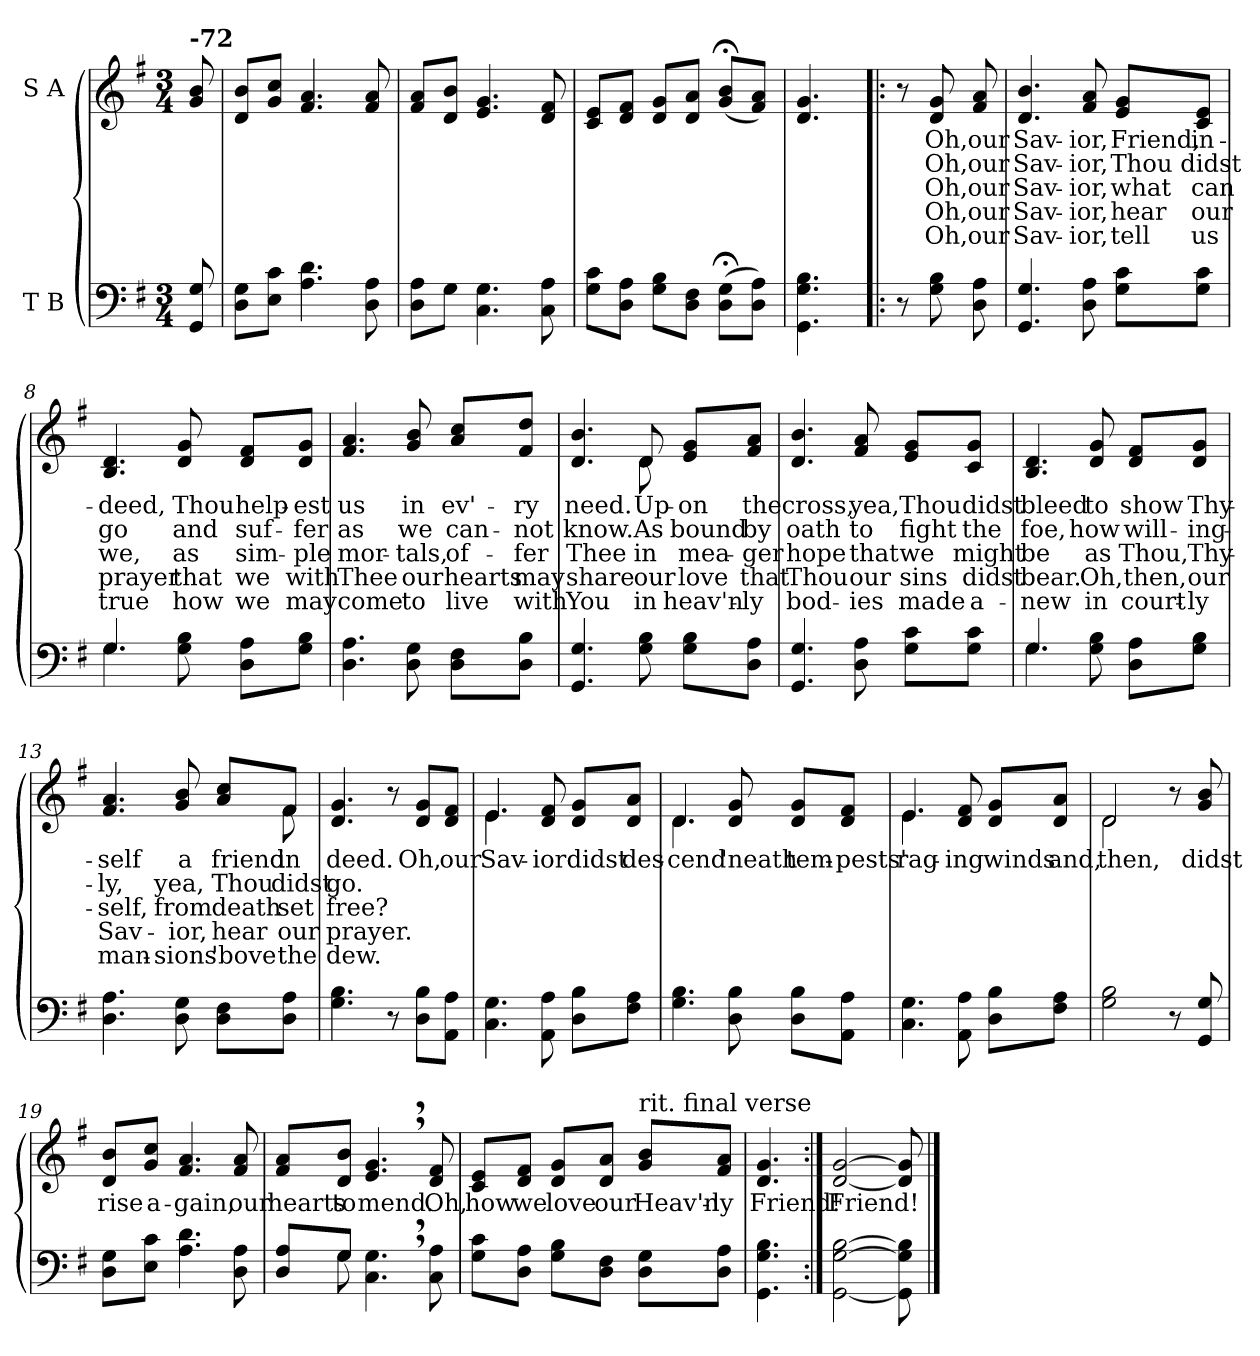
**kern	**kern	**text	**text	**text	**text	**text
*part2	*part1	*part1	*part1	*part1	*part1	*part1
*staff2	*staff1	*staff1	*staff1	*staff1	*staff1	*staff1
*I"T B	*I"S A	*	*	*	*	*
*clefF4	*clefG2	*	*	*	*	*
*k[f#]	*k[f#]	*	*	*	*	*
*M3/4	*M3/4	*	*	*	*	*
*MM60	*MM60	*	*	*	*	*
=1	=1	=1	=1	=1	=1	=1
!	!LO:TX:a:B:t=-72	!	!	!	!	!
8GG/ 8G/	8g/ 8b/	.	.	.	.	.
=2	=2	=2	=2	=2	=2	=2
8D\ 8G\L	8d/ 8b/L	.	.	.	.	.
8E\ 8c\J	8g/ 8cc/J	.	.	.	.	.
4.A\ 4.d\	4.f#/ 4.a/	.	.	.	.	.
8D\ 8A\	8f#/ 8a/	.	.	.	.	.
=3	=3	=3	=3	=3	=3	=3
8D\ 8A\L	8f#/ 8a/L	.	.	.	.	.
8G\J	8d/ 8b/J	.	.	.	.	.
4.C\ 4.G\	4.e/ 4.g/	.	.	.	.	.
8C\ 8A\	8d/ 8f#/	.	.	.	.	.
=4	=4	=4	=4	=4	=4	=4
8G\ 8c\L	8c/ 8e/L	.	.	.	.	.
8D\ 8A\J	8d/ 8f#/J	.	.	.	.	.
8G\ 8B\L	8d/ 8g/L	.	.	.	.	.
8D\ 8F#\J	8d/ 8a/J	.	.	.	.	.
(>8D\;< 8G\;<L	(<8g/;< 8b/;<L	.	.	.	.	.
8D\ 8A\J)	8f#/ 8a/J)	.	.	.	.	.
=5	=5	=5	=5	=5	=5	=5
4.GG\ 4.G\ 4.B\	4.d/ 4.g/	.	.	.	.	.
=6!|:	=6!|:	=6!|:	=6!|:	=6!|:	=6!|:	=6!|:
8r	8r	.	.	.	.	.
!	!	!LO:LY:b	!LO:LY:b	!LO:LY:b	!LO:LY:b	!LO:LY:b
8G\ 8B\	8d/ 8g/	Oh,	Oh,	Oh,	Oh,	Oh,
!	!	!LO:LY:b	!LO:LY:b	!LO:LY:b	!LO:LY:b	!LO:LY:b
8D\ 8A\	8f#/ 8a/	our	our	our	our	our
!!LO:LB:g=z
=7	=7	=7	=7	=7	=7	=7
!	!	!LO:LY:b	!LO:LY:b	!LO:LY:b	!LO:LY:b	!LO:LY:b
4.GG/ 4.G/	4.d/ 4.b/	Sav-	Sav-	Sav-	Sav-	Sav-
!	!	!LO:LY:b	!LO:LY:b	!LO:LY:b	!LO:LY:b	!LO:LY:b
8D\ 8A\	8f#/ 8a/	-ior,	-ior,	-ior,	-ior,	-ior,
!	!	!LO:LY:b	!LO:LY:b	!LO:LY:b	!LO:LY:b	!LO:LY:b
8G\ 8c\L	8e/ 8g/L	Friend,	Thou	what	hear	tell
!	!	!LO:LY:b	!LO:LY:b	!LO:LY:b	!LO:LY:b	!LO:LY:b
8G\ 8c\J	8c/ 8e/J	in-	didst	can	our	us
=8	=8	=8	=8	=8	=8	=8
*^	*	*	*	*	*	*
!	!	!	!LO:LY:b	!LO:LY:b	!LO:LY:b	!LO:LY:b	!LO:LY:b
4.G/	4.G\	4.B/ 4.d/	-deed,	go	we,	prayer	true
!	!	!	!LO:LY:b	!LO:LY:b	!LO:LY:b	!LO:LY:b	!LO:LY:b
8G\ 8B\	4.ryy	8d/ 8g/	Thou	and	as	that	how
!	!	!	!LO:LY:b	!LO:LY:b	!LO:LY:b	!LO:LY:b	!LO:LY:b
8D\ 8A\L	.	8d/ 8f#/L	help-	suf-	sim-	we	we
!	!	!	!LO:LY:b	!LO:LY:b	!LO:LY:b	!LO:LY:b	!LO:LY:b
8G\ 8B\J	.	8d/ 8g/J	-est	-fer	-ple	with	may
*v	*v	*	*	*	*	*	*
=9	=9	=9	=9	=9	=9	=9
!	!	!LO:LY:b	!LO:LY:b	!LO:LY:b	!LO:LY:b	!LO:LY:b
4.D\ 4.A\	4.f#/ 4.a/	us	as	mor-	Thee	come
!	!	!LO:LY:b	!LO:LY:b	!LO:LY:b	!LO:LY:b	!LO:LY:b
8D\ 8G\	8g/ 8b/	in	we	tals,	our	to
!	!	!LO:LY:b	!LO:LY:b	!LO:LY:b	!LO:LY:b	!LO:LY:b
8D\ 8F#\L	8a/ 8cc/L	ev'-	can-	of-	hearts	live
!	!	!LO:LY:b	!LO:LY:b	!LO:LY:b	!LO:LY:b	!LO:LY:b
8D\ 8B\J	8f#/ 8dd/J	-ry	-not	-fer	may	with
!!LO:LB:g=z
=10	=10	=10	=10	=10	=10	=10
!	!	!LO:LY:b	!LO:LY:b	!LO:LY:b	!LO:LY:b	!LO:LY:b
*	*^	*	*	*	*	*
4.GG/ 4.G/	4.d/ 4.b/	4.ryy	need.	know.	Thee	share	You
!	!	!	!LO:LY:b	!LO:LY:b	!LO:LY:b	!LO:LY:b	!LO:LY:b
8G\ 8B\	8d/	8d\	Up-	As	in	our	in
!	!	!	!LO:LY:b	!LO:LY:b	!LO:LY:b	!LO:LY:b	!LO:LY:b
8G\ 8B\L	8e/ 8g/L	4ryy	-on	bound	mea-	love	heav'n-
!	!	!	!LO:LY:b	!LO:LY:b	!LO:LY:b	!LO:LY:b	!LO:LY:b
8D\ 8A\J	8f#/ 8a/J	.	the	by	-ger	that	-ly
*	*v	*v	*	*	*	*	*
=11	=11	=11	=11	=11	=11	=11
!	!	!LO:LY:b	!LO:LY:b	!LO:LY:b	!LO:LY:b	!LO:LY:b
4.GG/ 4.G/	4.d/ 4.b/	cross,	oath	hope	Thou	bod-
!	!	!LO:LY:b	!LO:LY:b	!LO:LY:b	!LO:LY:b	!LO:LY:b
8D\ 8A\	8f#/ 8a/	yea,	to	that	our	-ies
!	!	!LO:LY:b	!LO:LY:b	!LO:LY:b	!LO:LY:b	!LO:LY:b
8G\ 8c\L	8e/ 8g/L	Thou	fight	we	sins	made
!	!	!LO:LY:b	!LO:LY:b	!LO:LY:b	!LO:LY:b	!LO:LY:b
8G\ 8c\J	8c/ 8g/J	didst	the	might	didst	a-
=12	=12	=12	=12	=12	=12	=12
*^	*	*	*	*	*	*
!	!	!	!LO:LY:b	!LO:LY:b	!LO:LY:b	!LO:LY:b	!LO:LY:b
4.G/	4.G\	4.B/ 4.d/	bleed	foe,	be	bear.	-new
!	!	!	!LO:LY:b	!LO:LY:b	!LO:LY:b	!LO:LY:b	!LO:LY:b
8G\ 8B\	4.ryy	8d/ 8g/	to	how	as	Oh,	in
!	!	!	!LO:LY:b	!LO:LY:b	!LO:LY:b	!LO:LY:b	!LO:LY:b
8D\ 8A\L	.	8d/ 8f#/L	show	will-	Thou,	then,	court-
!	!	!	!LO:LY:b	!LO:LY:b	!LO:LY:b	!LO:LY:b	!LO:LY:b
8G\ 8B\J	.	8d/ 8g/J	Thy-	-ing-	Thy-	our	-ly
*v	*v	*	*	*	*	*	*
!!LO:PB:g=z
=13	=13	=13	=13	=13	=13	=13
!	!	!LO:LY:b	!LO:LY:b	!LO:LY:b	!LO:LY:b	!LO:LY:b
*	*^	*	*	*	*	*
4.D\ 4.A\	4.f#/ 4.a/	8ryy	self	-ly,	-self,	Sav-	man-
!	!	!	!LO:LY:b	!LO:LY:b	!LO:LY:b	!LO:LY:b	!LO:LY:b
*	*v	*v	*	*	*	*	*
8D\ 8G\	8g/ 8b/	a	yea,	from	-ior,	-sions
!	!	!LO:LY:b	!LO:LY:b	!LO:LY:b	!LO:LY:b	!LO:LY:b
8D\ 8F#\L	8a/ 8cc/L	friend	Thou	death	hear	'bove
!	!	!LO:LY:b	!LO:LY:b	!LO:LY:b	!LO:LY:b	!LO:LY:b
*	*^	*	*	*	*	*
8D\ 8A\J	8f#/J	8f#\	in	didst	set	our	the
=14	=14	=14	=14	=14	=14	=14	=14
!	!	!	!LO:LY:b	!LO:LY:b	!LO:LY:b	!LO:LY:b	!LO:LY:b
*	*v	*v	*	*	*	*	*
4.G\ 4.B\	4.d/ 4.g/	deed.	go.	free?	prayer.	dew.
8r	8r	.	.	.	.	.
!	!	!LO:LY:b	!	!	!	!
8D\ 8B\L	8d/ 8g/L	Oh,	.	.	.	.
!	!	!LO:LY:b	!	!	!	!
8AA\ 8A\J	8d/ 8f#/J	our	.	.	.	.
=15	=15	=15	=15	=15	=15	=15
!	!	!LO:LY:b	!	!	!	!
*	*^	*	*	*	*	*
4.C\ 4.G\	4.e/	4.e\	Sav-	.	.	.	.
!	!	!	!LO:LY:b	!	!	!	!
8AA\ 8A\	8d/ 8f#/	4.ryy	-ior	.	.	.	.
!	!	!	!LO:LY:b	!	!	!	!
8D\ 8B\L	8d/ 8g/L	.	didst	.	.	.	.
!	!	!	!LO:LY:b	!	!	!	!
8F#\ 8A\J	8d/ 8a/J	.	des-	.	.	.	.
!!LO:LB:g=z	!!
=16	=16	=16	=16	=16	=16	=16	=16
!	!	!	!LO:LY:b	!	!	!	!
4.G\ 4.B\	4.d/	4.d\	-cend	.	.	.	.
!	!	!	!LO:LY:b	!	!	!	!
8D\ 8B\	8d/ 8g/	4.ryy	'neath	.	.	.	.
!	!	!	!LO:LY:b	!	!	!	!
8D\ 8B\L	8d/ 8g/L	.	tem-	.	.	.	.
!	!	!	!LO:LY:b	!	!	!	!
8AA\ 8A\J	8d/ 8f#/J	.	-pests'	.	.	.	.
=17	=17	=17	=17	=17	=17	=17	=17
!	!	!	!LO:LY:b	!	!	!	!
4.C\ 4.G\	4.e/	4.e\	rag-	.	.	.	.
!	!	!	!LO:LY:b	!	!	!	!
8AA\ 8A\	8d/ 8f#/	4.ryy	-ing	.	.	.	.
!	!	!	!LO:LY:b	!	!	!	!
8D\ 8B\L	8d/ 8g/L	.	winds	.	.	.	.
!	!	!	!LO:LY:b	!	!	!	!
8F#\ 8A\J	8d/ 8a/J	.	and,	.	.	.	.
=18	=18	=18	=18	=18	=18	=18	=18
!	!	!	!LO:LY:b	!	!	!	!
2G\ 2B\	2d/	2d\	then,	.	.	.	.
8r	8r	4ryy	.	.	.	.	.
!	!	!	!LO:LY:b	!	!	!	!
8GG/ 8G/	8g/ 8b/	.	didst	.	.	.	.
*	*v	*v	*	*	*	*	*
!!LO:LB:g=z
=19	=19	=19	=19	=19	=19	=19
!	!	!LO:LY:b	!	!	!	!
8D\ 8G\L	8d/ 8b/L	rise	.	.	.	.
!	!	!LO:LY:b	!	!	!	!
8E\ 8c\J	8g/ 8cc/J	a-	.	.	.	.
!	!	!LO:LY:b	!	!	!	!
4.A\ 4.d\	4.f#/ 4.a/	-gain,	.	.	.	.
!	!	!LO:LY:b	!	!	!	!
8D\ 8A\	8f#/ 8a/	our	.	.	.	.
=20	=20	=20	=20	=20	=20	=20
*^	*	*	*	*	*	*
!	!	!	!LO:LY:b	!	!	!	!
8D/ 8A/L	8ryy	8f#/ 8a/L	hearts	.	.	.	.
!	!	!	!LO:LY:b	!	!	!	!
8G/J	8G\	8d/ 8b/J	to	.	.	.	.
!	!	!	!LO:LY:b	!	!	!	!
4.C\, 4.G\,	2ryy	4.e/, 4.g/,	mend.	.	.	.	.
!	!	!	!LO:LY:b	!	!	!	!
8C\ 8A\	.	8d/ 8f#/	Oh,	.	.	.	.
*v	*v	*	*	*	*	*	*
=21	=21	=21	=21	=21	=21	=21
!	!	!LO:LY:b	!	!	!	!
8G\ 8c\L	8c/ 8e/L	how	.	.	.	.
!	!	!LO:LY:b	!	!	!	!
8D\ 8A\J	8d/ 8f#/J	we	.	.	.	.
!	!	!LO:LY:b	!	!	!	!
8G\ 8B\L	8d/ 8g/L	love	.	.	.	.
!	!	!LO:LY:b	!	!	!	!
8D\ 8F#\J	8d/ 8a/J	our	.	.	.	.
*	*MM45	*	*	*	*	*
!	!LO:TX:a:t=rit. final verse	!	!	!	!	!
!	!	!LO:LY:b	!	!	!	!
8D\ 8G\L	8g/ 8b/L	Heav'n-	.	.	.	.
*	*MM40	*	*	*	*	*
!	!	!LO:LY:b	!	!	!	!
8D\ 8A\J	8f#/ 8a/J	-ly	.	.	.	.
!!LO:LB:g=z
=22	=22	=22	=22	=22	=22	=22
!	!	!LO:LY:b	!	!	!	!
4.GG\ 4.G\ 4.B\	4.d/ 4.g/	Friend!	.	.	.	.
=23:|!	=23:|!	=23:|!	=23:|!	=23:|!	=23:|!	=23:|!
!	!	!LO:LY:b	!	!	!	!
[2GG\ [2G\ [2B\	[2d/ [2g/	Friend!	.	.	.	.
8GG\] 8G\] 8B\]	8d/] 8g/]	.	.	.	.	.
==	==	==	==	==	==	==
*-	*-	*-	*-	*-	*-	*-
